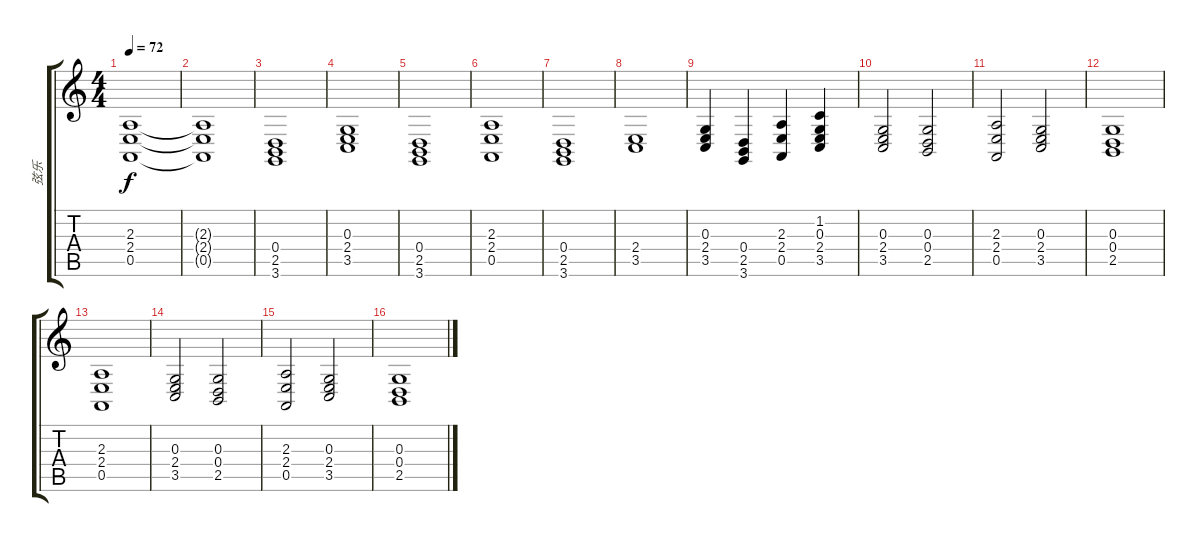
\track ("弦乐" "弦乐") {instrument synthstrings2}
\staff {score tabs}
\tuning (E4 B3 G3 D3 A2 E2) {hide}
\ts (4 4)
\tempo 72
\clef g2
\ks c
(2.3 2.4 0.5).1{dy f} |
(2.3{t} 2.4{t} 0.5{t}).1 |
(0.4 2.5 3.6).1 |
(0.3 2.4 3.5).1 |
(0.4 2.5 3.6).1 |
(2.3 2.4 0.5).1 |
(0.4 2.5 3.6).1 |
(2.4 3.5).1 |
(0.3 2.4 3.5).4 (0.4 2.5 3.6).4 (2.3 2.4 0.5).4 (1.2 0.3 2.4 3.5).4 |
(0.3 2.4 3.5).2 (0.3 0.4 2.5).2 |
(2.3 2.4 0.5).2 (0.3 2.4 3.5).2 |
(0.3 0.4 2.5).1 |
(2.3 2.4 0.5).1 |
(0.3 2.4 3.5).2 (0.3 0.4 2.5).2 |
(2.3 2.4 0.5).2 (0.3 2.4 3.5).2 |
(0.3 0.4 2.5).1
